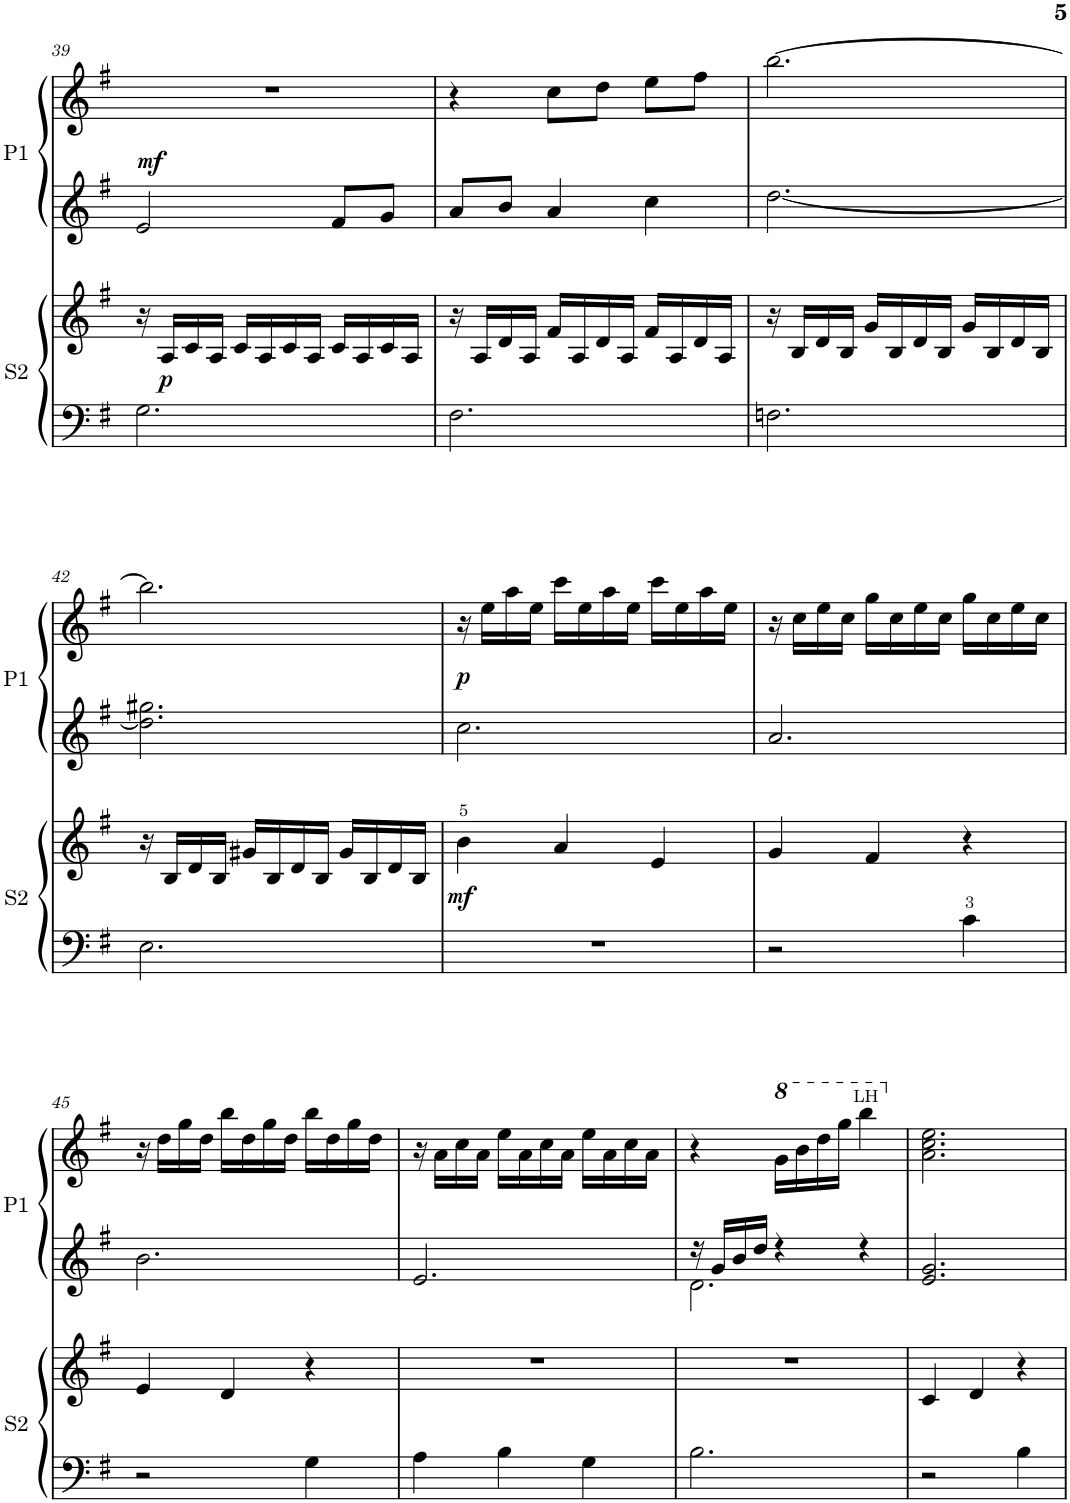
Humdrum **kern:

**kern	**kern	**dynam	**kern	**kern	**dynam
*part2	*part2	*part2	*part1	*part1	*part1
*staff4	*staff3	*staff3/4	*staff2	*staff1	*staff1/2
*I"Secondo	*	*	*I"Primo	*	*
*I'S2	*	*	*I'P1	*	*
!!LO:PB:g=z
*clefF4	*clefG2	*	*clefG2	*clefG2	*
*k[f#]	*k[f#]	*	*k[f#]	*k[f#]	*
*M3/4	*M3/4	*	*M3/4	*M3/4	*
=39	=39	=39	=39	=39	=39
!	!	!	!	!	!LO:DY:a=2
2.G\	16r	.	2e/	2.r	mf
!	!	!LO:DY:b	!	!	!
.	16A/LL	p	.	.	.
.	16c/	.	.	.	.
.	16A/JJ	.	.	.	.
.	16c/LL	.	.	.	.
.	16A/	.	.	.	.
.	16c/	.	.	.	.
.	16A/JJ	.	.	.	.
.	16c/LL	.	8f#/L	.	.
.	16A/	.	.	.	.
.	16c/	.	8g/J	.	.
.	16A/JJ	.	.	.	.
=40	=40	=40	=40	=40	=40
2.F#\	16r	.	8a/L	4r	.
.	16A/LL	.	.	.	.
.	16d/	.	8b/J	.	.
.	16A/JJ	.	.	.	.
.	16f#/LL	.	4a/	8cc\L	.
.	16A/	.	.	.	.
.	16d/	.	.	8dd\J	.
.	16A/JJ	.	.	.	.
.	16f#/LL	.	4cc\	8ee\L	.
.	16A/	.	.	.	.
.	16d/	.	.	8ff#\J	.
.	16A/JJ	.	.	.	.
=41	=41	=41	=41	=41	=41
2.Fn\	16r	.	[<2.dd\	[2.bb\	.
.	16B/LL	.	.	.	.
.	16d/	.	.	.	.
.	16B/JJ	.	.	.	.
.	16g/LL	.	.	.	.
.	16B/	.	.	.	.
.	16d/	.	.	.	.
.	16B/JJ	.	.	.	.
.	16g/LL	.	.	.	.
.	16B/	.	.	.	.
.	16d/	.	.	.	.
.	16B/JJ	.	.	.	.
!!LO:LB:g=z
=42	=42	=42	=42	=42	=42
2.E\	16r	.	2.dd\] 2.gg#X\	2.bb\]	.
.	16B/LL	.	.	.	.
.	16d/	.	.	.	.
.	16B/JJ	.	.	.	.
.	16g#X/LL	.	.	.	.
.	16B/	.	.	.	.
.	16d/	.	.	.	.
.	16B/JJ	.	.	.	.
.	16g#/LL	.	.	.	.
.	16B/	.	.	.	.
.	16d/	.	.	.	.
.	16B/JJ	.	.	.	.
=43	=43	=43	=43	=43	=43
!	!	!LO:DY:b	!	!	!LO:DY:a=2
2.r	4b\	mf	2.cc\	16r	p
.	.	.	.	16ee\LL	.
.	.	.	.	16aa\	.
.	.	.	.	16ee\JJ	.
.	4a/	.	.	16ccc\LL	.
.	.	.	.	16ee\	.
.	.	.	.	16aa\	.
.	.	.	.	16ee\JJ	.
.	4e/	.	.	16ccc\LL	.
.	.	.	.	16ee\	.
.	.	.	.	16aa\	.
.	.	.	.	16ee\JJ	.
=44	=44	=44	=44	=44	=44
2r	4g/	.	2.a/	16r	.
.	.	.	.	16cc\LL	.
.	.	.	.	16ee\	.
.	.	.	.	16cc\JJ	.
.	4f#/	.	.	16gg\LL	.
.	.	.	.	16cc\	.
.	.	.	.	16ee\	.
.	.	.	.	16cc\JJ	.
4c\	4r	.	.	16gg\LL	.
.	.	.	.	16cc\	.
.	.	.	.	16ee\	.
.	.	.	.	16cc\JJ	.
!!LO:LB:g=z
=45	=45	=45	=45	=45	=45
2r	4e/	.	2.b\	16r	.
.	.	.	.	16dd\LL	.
.	.	.	.	16gg\	.
.	.	.	.	16dd\JJ	.
.	4d/	.	.	16bb\LL	.
.	.	.	.	16dd\	.
.	.	.	.	16gg\	.
.	.	.	.	16dd\JJ	.
4G\	4r	.	.	16bb\LL	.
.	.	.	.	16dd\	.
.	.	.	.	16gg\	.
.	.	.	.	16dd\JJ	.
=46	=46	=46	=46	=46	=46
4A\	2.r	.	2.e/	16r	.
.	.	.	.	16a\LL	.
.	.	.	.	16cc\	.
.	.	.	.	16a\JJ	.
4B\	.	.	.	16ee\LL	.
.	.	.	.	16a\	.
.	.	.	.	16cc\	.
.	.	.	.	16a\JJ	.
4G\	.	.	.	16ee\LL	.
.	.	.	.	16a\	.
.	.	.	.	16cc\	.
.	.	.	.	16a\JJ	.
=47	=47	=47	=47	=47	=47
*	*	*	*^	*	*
2.B\	2.r	.	16r	2.d\	4r	.
.	.	.	16g/LL	.	.	.
.	.	.	16b/	.	.	.
.	.	.	16dd/JJ	.	.	.
*	*	*	*	*	*8va	*
.	.	.	4r	.	16gg\LL	.
.	.	.	.	.	16bb\	.
.	.	.	.	.	16ddd\	.
.	.	.	.	.	16ggg\JJ	.
.	.	.	4r	.	4bbb\	.
*	*	*	*v	*v	*	*
=48	=48	=48	=48	=48	=48
*	*	*	*	*X8va	*
2r	4c/	.	2.e/ 2.g/	2.a\ 2.cc\ 2.ee\	.
.	4d/	.	.	.	.
4B\	4r	.	.	.	.
=	=	=	=	=	=
*-	*-	*-	*-	*-	*-
